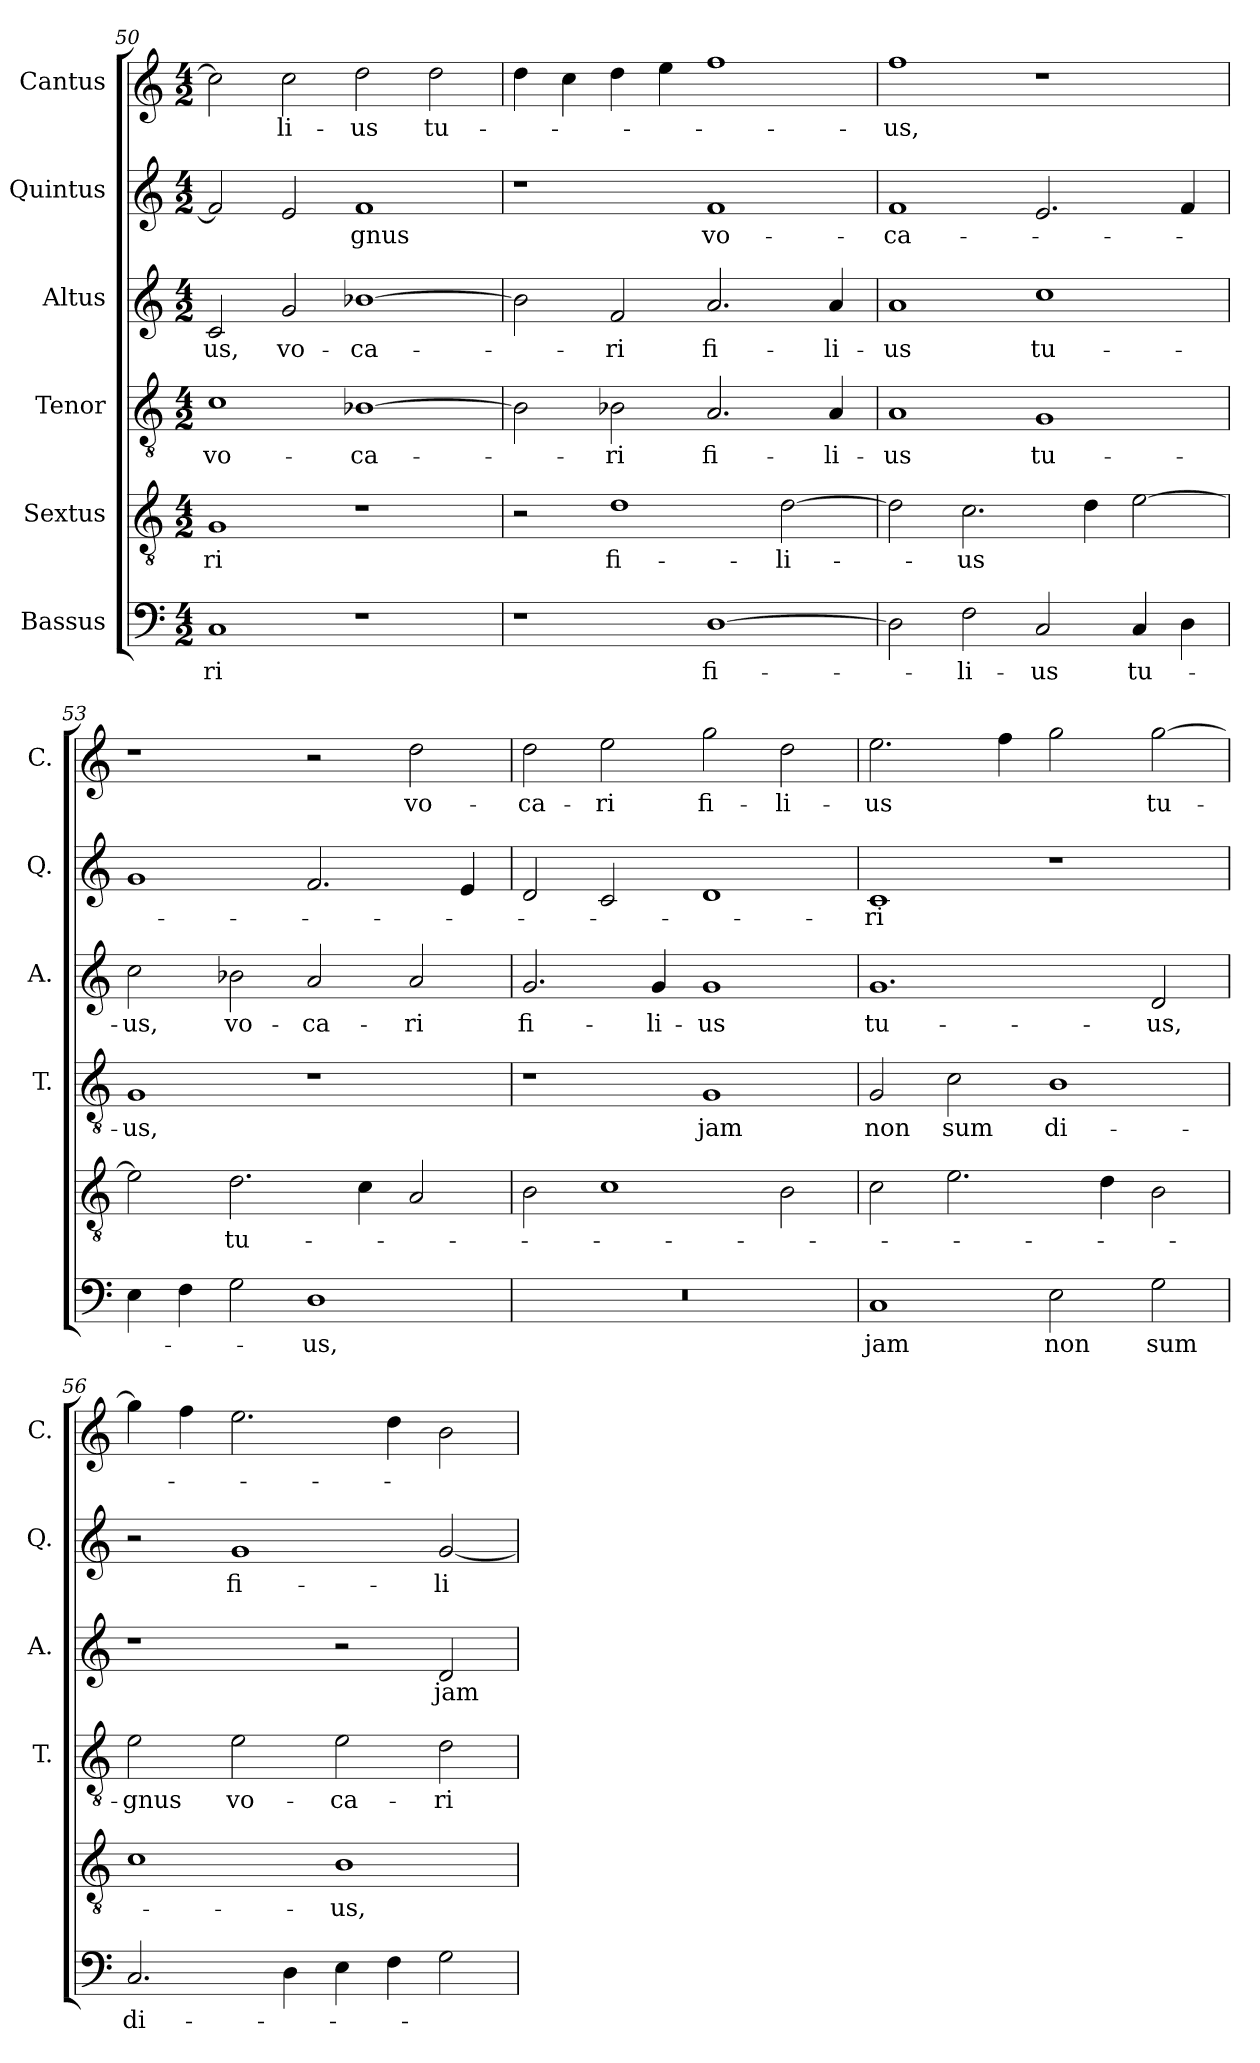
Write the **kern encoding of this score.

**kern	**text	**kern	**text	**kern	**text	**kern	**text	**kern	**text	**kern	**text
*part6	*part6	*part5	*part5	*part4	*part4	*part3	*part3	*part2	*part2	*part1	*part1
*staff6	*staff6	*staff5	*staff5	*staff4	*staff4	*staff3	*staff3	*staff2	*staff2	*staff1	*staff1
*I"Bassus	*	*I"Sextus	*	*I"Tenor	*	*I"Altus	*	*I"Quintus	*	*I"Cantus	*
*	*	*	*	*I'T.	*	*I'A.	*	*I'Q.	*	*I'C.	*
*clefF4	*	*clefGv2	*	*clefGv2	*	*clefG2	*	*clefG2	*	*clefG2	*
*k[]	*	*k[]	*	*k[]	*	*k[]	*	*k[]	*	*k[]	*
*M4/2	*	*M4/2	*	*M4/2	*	*M4/2	*	*M4/2	*	*M4/2	*
=50	=50	=50	=50	=50	=50	=50	=50	=50	=50	=50	=50
!	!LO:LY:b	!	!LO:LY:b	!	!LO:LY:b	!	!LO:LY:b	!	!	!	!
1C	-ri	1G	-ri	1c	vo-	2c/	-us,	2f/]	.	2cc\]	.
!	!	!	!	!	!	!	!LO:LY:b	!	!	!	!LO:LY:b
.	.	.	.	.	.	2g/	vo-	2e/	.	2cc\	-li-
!	!	!	!	!	!LO:LY:b	!	!LO:LY:b	!	!LO:LY:b	!	!LO:LY:b
1r	.	1r	.	[1B-X	-ca-	[1b-X	-ca-	1f	-gnus	2dd\	-us
!	!	!	!	!	!	!	!	!	!	!	!LO:LY:b
.	.	.	.	.	.	.	.	.	.	2dd\	tu-
=51	=51	=51	=51	=51	=51	=51	=51	=51	=51	=51	=51
1r	.	2r	.	2B-\]	.	2b-\]	.	1r	.	4dd\	.
.	.	.	.	.	.	.	.	.	.	4cc\	.
!	!	!	!LO:LY:b	!	!LO:LY:b	!	!LO:LY:b	!	!	!	!
.	.	1d	fi-	2B-X\	ri	2f/	-ri	.	.	4dd\	.
.	.	.	.	.	.	.	.	.	.	4ee\	.
!	!LO:LY:b	!	!	!	!LO:LY:b	!	!LO:LY:b	!	!LO:LY:b	!	!
[1D	fi-	.	.	2.A/	fi-	2.a/	fi-	1f	vo-	1ff	.
!	!	!	!LO:LY:b	!	!	!	!	!	!	!	!
.	.	[2d\	-li-	.	.	.	.	.	.	.	.
!	!	!	!	!	!LO:LY:b	!	!LO:LY:b	!	!	!	!
.	.	.	.	4A/	-li-	4a/	-li-	.	.	.	.
=52	=52	=52	=52	=52	=52	=52	=52	=52	=52	=52	=52
!	!	!	!	!	!LO:LY:b	!	!LO:LY:b	!	!LO:LY:b	!	!LO:LY:b
2D\]	.	2d\]	.	1A	-us	1a	-us	1f	-ca-	1ff	-us,
!	!LO:LY:b	!	!LO:LY:b	!	!	!	!	!	!	!	!
2F\	-li-	2.c\	-us	.	.	.	.	.	.	.	.
!	!LO:LY:b	!	!	!	!LO:LY:b	!	!LO:LY:b	!	!	!	!
2C/	-us	.	.	1G	tu-	1cc	tu-	2.e/	.	1r	.
.	.	4d\	.	.	.	.	.	.	.	.	.
!	!LO:LY:b	!	!	!	!	!	!	!	!	!	!
4C/	tu-	[2e\	.	.	.	.	.	.	.	.	.
4D\	.	.	.	.	.	.	.	4f/	.	.	.
=53	=53	=53	=53	=53	=53	=53	=53	=53	=53	=53	=53
!	!	!	!	!	!LO:LY:b	!	!LO:LY:b	!	!	!	!
4E\	.	2e\]	.	1G	-us,	2cc\	-us,	1g	.	1r	.
4F\	.	.	.	.	.	.	.	.	.	.	.
!	!	!	!LO:LY:b	!	!	!	!LO:LY:b	!	!	!	!
2G\	.	2.d\	tu-	.	.	2b-X\	vo-	.	.	.	.
!	!LO:LY:b	!	!	!	!	!	!LO:LY:b	!	!	!	!
1D	-us,	.	.	1r	.	2a/	-ca-	2.f/	.	2r	.
.	.	4c\	.	.	.	.	.	.	.	.	.
!	!	!	!	!	!	!	!LO:LY:b	!	!	!	!LO:LY:b
.	.	2A/	.	.	.	2a/	-ri	.	.	2dd\	vo-
.	.	.	.	.	.	.	.	4e/	.	.	.
=54	=54	=54	=54	=54	=54	=54	=54	=54	=54	=54	=54
!	!	!	!	!	!	!	!LO:LY:b	!	!	!	!LO:LY:b
0r	.	2B\	.	1r	.	2.g/	fi-	2d/	.	2dd\	-ca-
!	!	!	!	!	!	!	!	!	!	!	!LO:LY:b
.	.	1c	.	.	.	.	.	2c/	.	2ee\	-ri
!	!	!	!	!	!	!	!LO:LY:b	!	!	!	!
.	.	.	.	.	.	4g/	-li-	.	.	.	.
!	!	!	!	!	!LO:LY:b	!	!LO:LY:b	!	!	!	!LO:LY:b
.	.	.	.	1G	jam	1g	-us	1d	.	2gg\	fi-
!	!	!	!	!	!	!	!	!	!	!	!LO:LY:b
.	.	2B\	.	.	.	.	.	.	.	2dd\	-li-
!!LO:LB:g=z
=55	=55	=55	=55	=55	=55	=55	=55	=55	=55	=55	=55
!	!LO:LY:b	!	!	!	!LO:LY:b	!	!LO:LY:b	!	!LO:LY:b	!	!LO:LY:b
1C	jam	2c\	.	2G/	non	1.g	tu-	1c	-ri	2.ee\	-us
!	!	!	!	!	!LO:LY:b	!	!	!	!	!	!
.	.	2.e\	.	2c\	sum	.	.	.	.	.	.
.	.	.	.	.	.	.	.	.	.	4ff\	.
!	!LO:LY:b	!	!	!	!LO:LY:b	!	!	!	!	!	!
2E\	non	.	.	1B	di-	.	.	1r	.	2gg\	.
.	.	4d\	.	.	.	.	.	.	.	.	.
!	!LO:LY:b	!	!	!	!	!	!LO:LY:b	!	!	!	!LO:LY:b
2G\	sum	2B\	.	.	.	2d/	-us,	.	.	[2gg\	tu-
=56	=56	=56	=56	=56	=56	=56	=56	=56	=56	=56	=56
!	!LO:LY:b	!	!	!	!LO:LY:b	!	!	!	!	!	!
2.C/	di-	1c	.	2e\	-gnus	1r	.	2r	.	4gg\]	.
.	.	.	.	.	.	.	.	.	.	4ff\	.
!	!	!	!	!	!LO:LY:b	!	!	!	!LO:LY:b	!	!
.	.	.	.	2e\	vo-	.	.	1g	fi-	2.ee\	.
4D\	.	.	.	.	.	.	.	.	.	.	.
!	!	!	!LO:LY:b	!	!LO:LY:b	!	!	!	!	!	!
4E\	.	1B	-us,	2e\	-ca-	2r	.	.	.	.	.
4F\	.	.	.	.	.	.	.	.	.	4dd\	.
!	!	!	!	!	!LO:LY:b	!	!LO:LY:b	!	!LO:LY:b	!	!
2G\	.	.	.	2d\	-ri	2d/	jam	[2g/	-li-	2b\	.
=	=	=	=	=	=	=	=	=	=	=	=
*-	*-	*-	*-	*-	*-	*-	*-	*-	*-	*-	*-
